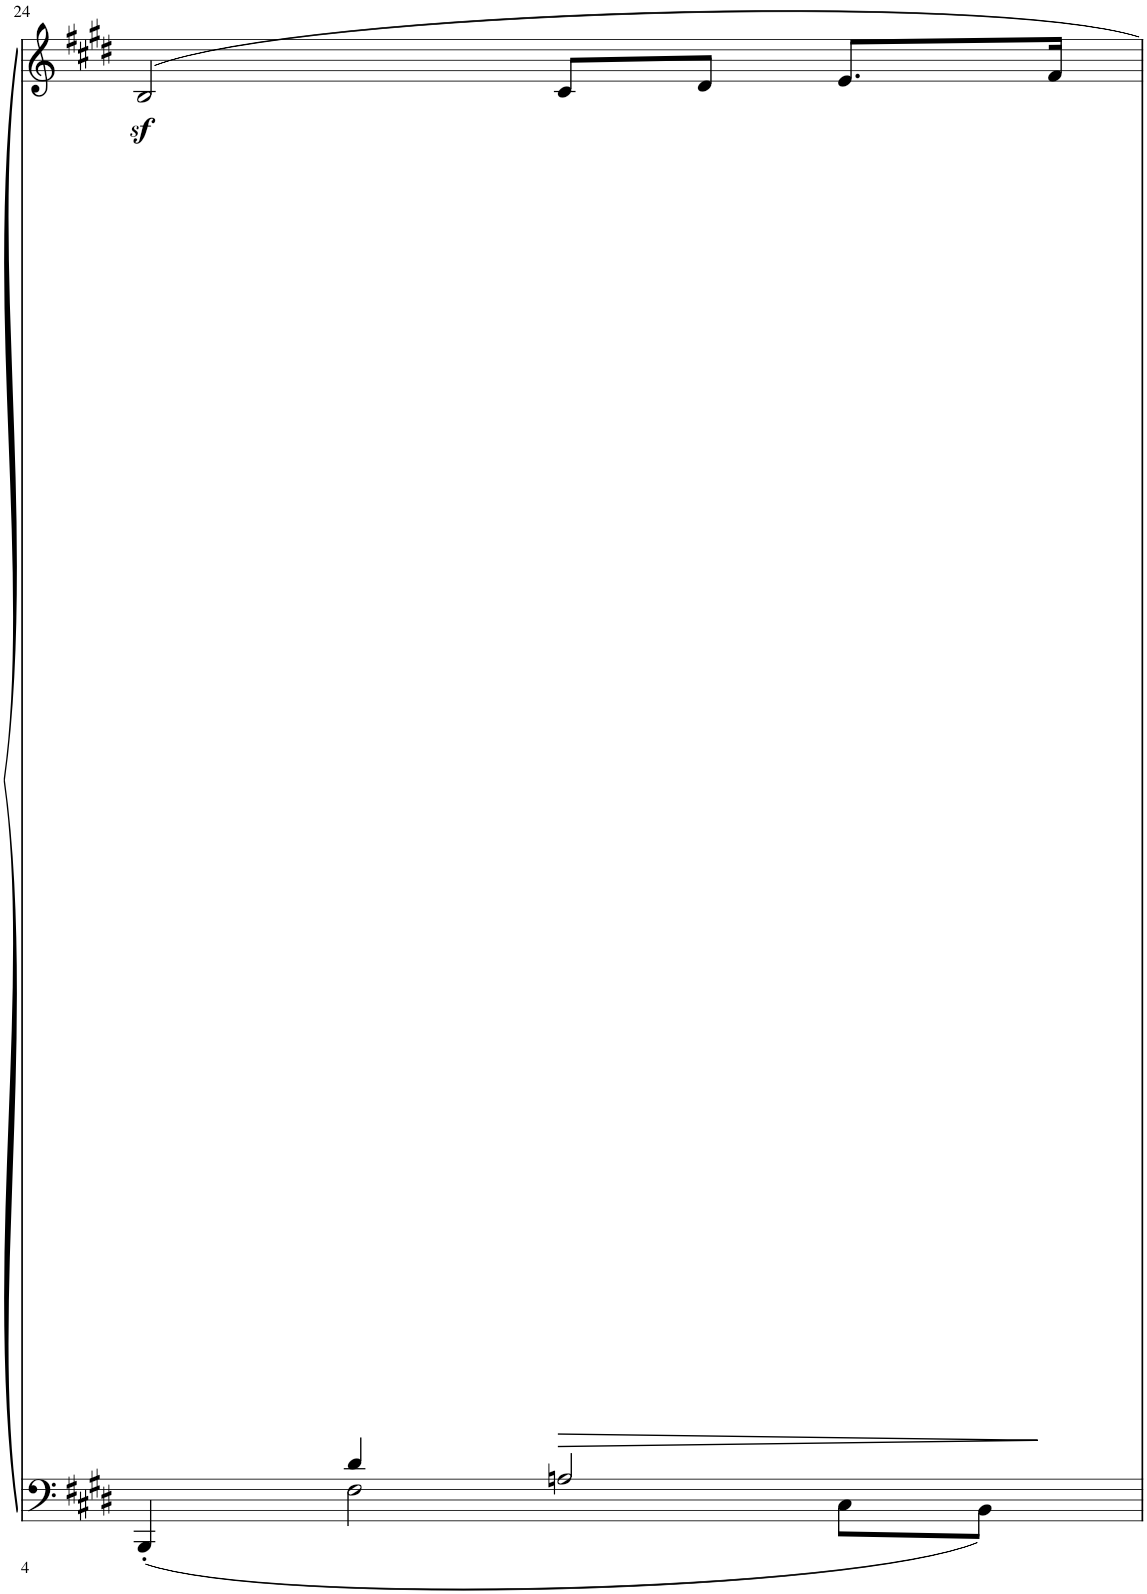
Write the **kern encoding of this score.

**kern	**kern	**dynam
*part1	*part1	*part1
*staff2	*staff1	*staff1/2
*I"Piano	*	*
*I'Pno	*	*
!!LO:PB:g=z
*clefF4	*clefG2	*
*k[f#c#g#d#]	*k[f#c#g#d#]	*
*M4/4	*M4/4	*
*met(c)	*met(c)	*
=24	=24	=24
*^	*	*
4BBB'/	4ryy	2Bz</	.
4d#/	2F#\	.	.
!	!	!	!LO:HP:b
2An/	.	8c#/L	>
.	.	8d#/J	.
.	8C#\L	8.e/L	.
.	8BB\J	.	.
.	.	16f#/Jk	]
*v	*v	*	*
=	=	=
*-	*-	*-
